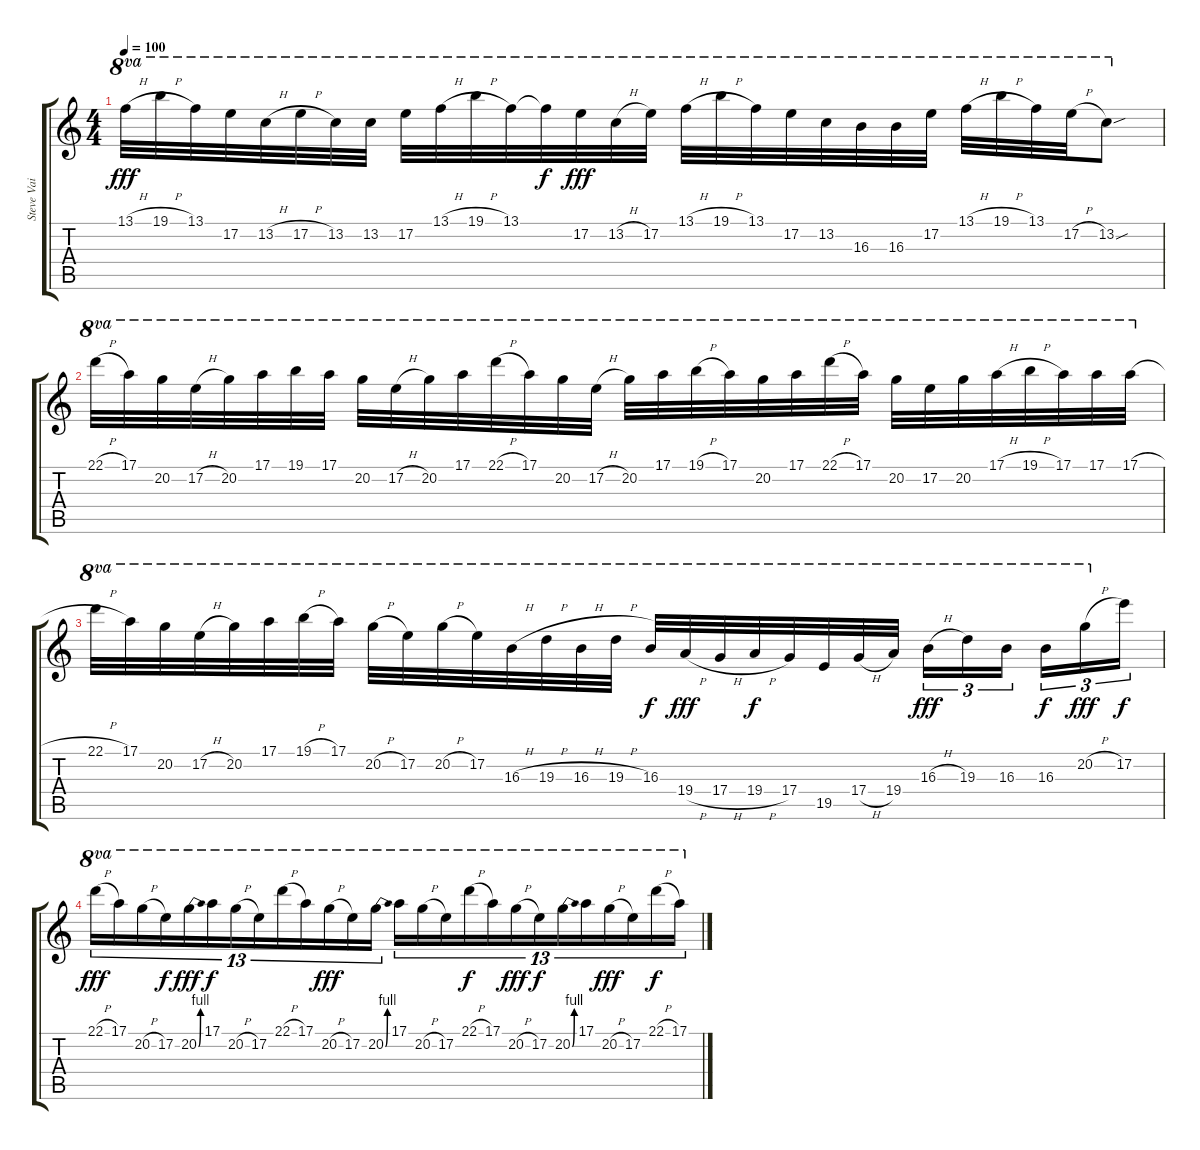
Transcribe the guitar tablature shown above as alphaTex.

\track ("Steve Vai" "Steve Vai") {instrument distortionguitar}
\staff {score tabs}
\tuning (E4 B3 G3 D3 A2 E2) {hide}
\ts (4 4)
\tempo 100
\clef g2
\ks c
13.1{h}.32{ot 8va dy fff} 19.1{h}.32{ot 8va} 13.1.32{ot 8va} 17.2.32{ot 8va} 13.2{h}.32{ot 8va} 17.2{h}.32{ot 8va} 13.2.32{ot 8va} 13.2.32{ot 8va} 17.2.32{ot 8va} 13.1{h}.32{ot 8va} 19.1{h}.32{ot 8va} 13.1.32{ot 8va} 13.1{t}.32{ot 8va dy f} 17.2.32{ot 8va dy fff} 13.2{h}.32{ot 8va} 17.2.32{ot 8va} 13.1{h}.32{ot 8va} 19.1{h}.32{ot 8va} 13.1.32{ot 8va} 17.2.32{ot 8va} 13.2.32{ot 8va} 16.3.32{ot 8va} 16.3.32{ot 8va} 17.2.32{ot 8va} 13.1{h}.32{ot 8va} 19.1{h}.32{ot 8va} 13.1.32{ot 8va} 17.2{h}.32{ot 8va} 13.2{sou}.8{ot 8va} |
22.1{h}.32{ot 8va} 17.1.32{ot 8va} 20.2.32{ot 8va} 17.2{h}.32{ot 8va} 20.2.32{ot 8va} 17.1.32{ot 8va} 19.1.32{ot 8va} 17.1.32{ot 8va} 20.2.32{ot 8va} 17.2{h}.32{ot 8va} 20.2.32{ot 8va} 17.1.32{ot 8va} 22.1{h}.32{ot 8va} 17.1.32{ot 8va} 20.2.32{ot 8va} 17.2{h}.32{ot 8va} 20.2.32{ot 8va} 17.1.32{ot 8va} 19.1{h}.32{ot 8va} 17.1.32{ot 8va} 20.2.32{ot 8va} 17.1.32{ot 8va} 22.1{h}.32{ot 8va} 17.1.32{ot 8va} 20.2.32{ot 8va} 17.2.32{ot 8va} 20.2.32{ot 8va} 17.1{h}.32{ot 8va} 19.1{h}.32{ot 8va} 17.1.32{ot 8va} 17.1.32{ot 8va} 17.1{h}.32{ot 8va} |
22.1{h}.32{ot 8va} 17.1.32{ot 8va} 20.2.32{ot 8va} 17.2{h}.32{ot 8va} 20.2.32{ot 8va} 17.1.32{ot 8va} 19.1{h}.32{ot 8va} 17.1.32{ot 8va} 20.2{h}.32{ot 8va} 17.2.32{ot 8va} 20.2{h}.32{ot 8va} 17.2.32{ot 8va} 16.3{h}.32{ot 8va} 19.3{h}.32{ot 8va} 16.3{h}.32{ot 8va} 19.3{h}.32{ot 8va} 16.3.32{ot 8va dy f} 19.4{h}.32{ot 8va dy fff} 17.4{h}.32{ot 8va} 19.4{h}.32{ot 8va dy f} 17.4.32{ot 8va} 19.5.32{ot 8va} 17.4{h}.32{ot 8va} 19.4.32{ot 8va} 16.3{h}.16{tu (3 2) ot 8va dy fff} 19.3.16{tu (3 2) ot 8va} 16.3.16{tu (3 2) ot 8va beam splitsecondary} 16.3.16{tu (3 2) ot 8va dy f} 20.2{h}.16{tu (3 2) ot 8va dy fff} 17.2.16{tu (3 2) dy f} |
22.1{h}.16{tu (13 8) ot 8va dy fff} 17.1.16{tu (13 8) ot 8va} 20.2{h}.16{tu (13 8) ot 8va} 17.2.16{tu (13 8) ot 8va dy f} 20.2{be (bend 0 0 60 4)}.16{tu (13 8) ot 8va dy fff} 17.1.16{tu (13 8) ot 8va dy f} 20.2{h}.16{tu (13 8) ot 8va} 17.2.16{tu (13 8) ot 8va} 22.1{h}.16{tu (13 8) ot 8va} 17.1.16{tu (13 8) ot 8va} 20.2{h}.16{tu (13 8) ot 8va dy fff} 17.2.16{tu (13 8) ot 8va} 20.2{be (bend 0 0 60 4)}.16{tu (13 8) ot 8va} 17.1.16{tu (13 8) ot 8va} 20.2{h}.16{tu (13 8) ot 8va} 17.2.16{tu (13 8) ot 8va} 22.1{h}.16{tu (13 8) ot 8va dy f} 17.1.16{tu (13 8) ot 8va} 20.2{h}.16{tu (13 8) ot 8va dy fff} 17.2.16{tu (13 8) ot 8va dy f} 20.2{be (bend 0 0 60 4)}.16{tu (13 8) ot 8va} 17.1.16{tu (13 8) ot 8va} 20.2{h}.16{tu (13 8) ot 8va dy fff} 17.2.16{tu (13 8) ot 8va} 22.1{h}.16{tu (13 8) ot 8va dy f} 17.1.16{tu (13 8) ot 8va}
